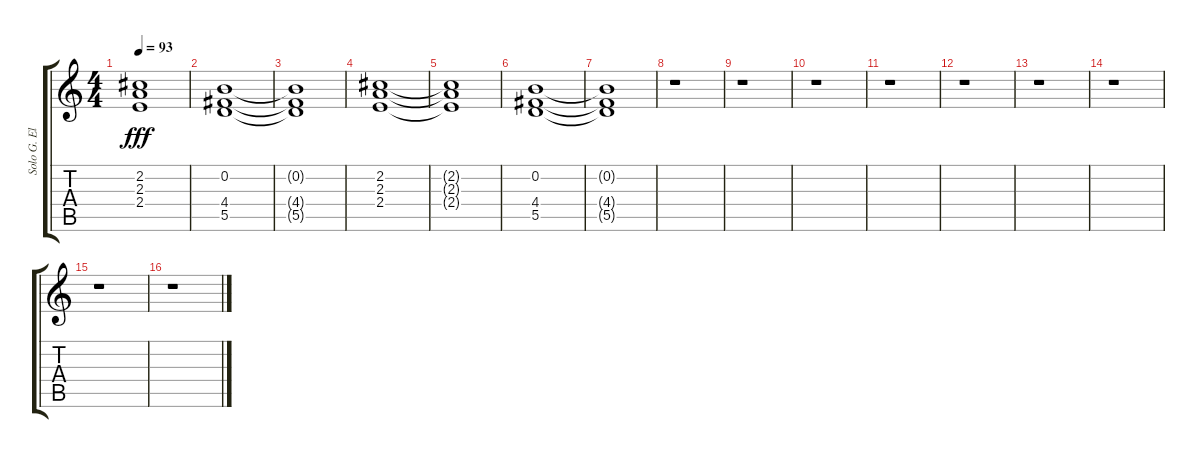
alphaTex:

\track ("Solo G. Eléctrica" "Solo G. El") {instrument overdrivenguitar}
\staff {score tabs}
\tuning (E4 B3 G3 D3 A2 E2) {hide}
\ts (4 4)
\tempo 93
\clef g2
\ks c
(2.2{t} 2.3{t} 2.4{t}).1{dy fff} |
(0.2 4.4 5.5).1 |
(0.2{t} 4.4{t} 5.5{t}).1 |
(2.2 2.3 2.4).1 |
(2.2{t} 2.3{t} 2.4{t}).1 |
(0.2 4.4 5.5).1 |
(0.2{t} 4.4{t} 5.5{t}).1 |
r.1 |
r.1 |
r.1 |
r.1 |
r.1 |
r.1 |
r.1 |
r.1 |
r.1
